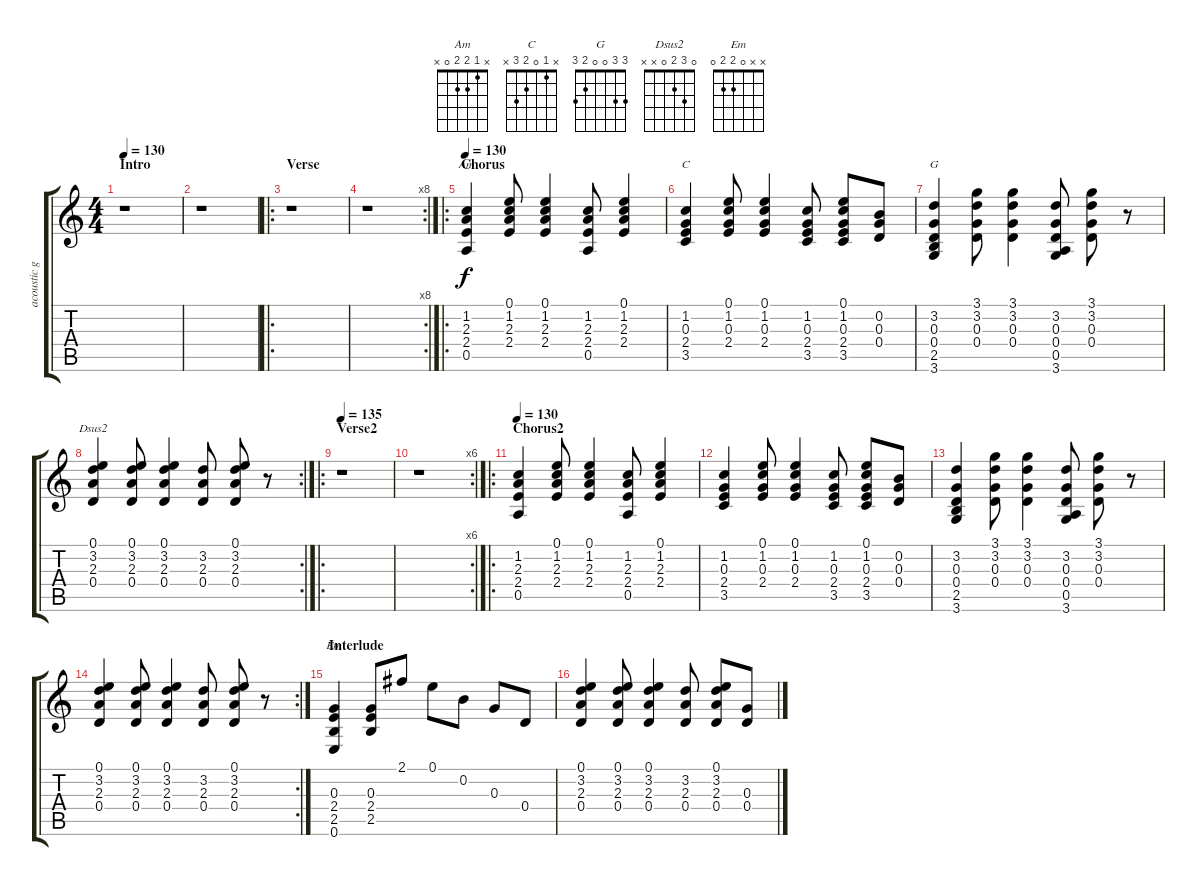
\track ("acoustic guitar" "acoustic g") {instrument acousticguitarnylon}
\staff {score tabs}
\tuning (E4 B3 G3 D3 A2 E2) {hide}
\chord ("Am" x 1 2 2 0 x)
\chord ("C" x 1 0 2 3 x)
\chord ("G" 3 3 0 0 2 3)
\chord ("Dsus2" 0 3 2 0 x x)
\chord ("Em" x x 0 2 2 0)
\ts (4 4)
\section ("" "Intro")
\tempo 130
\tempo 135
\tempo 130
\clef g2
\ks c
r.1{dy f instrument acousticguitarnylon} |
r.1 |
\ro
\section ("" "Verse")
r.1 |
\rc 8
r.1 |
\ro
\section ("" "Chorus")
\tempo 130
(1.2 2.3 2.4 0.5).4{ch "Am"} (0.1 1.2 2.3 2.4).8 (0.1 1.2 2.3 2.4).4 (1.2 2.3 2.4 0.5).8 (0.1 1.2 2.3 2.4).4 |
(1.2 0.3 2.4 3.5).4{ch "C"} (0.1 1.2 0.3 2.4).8 (0.1 1.2 0.3 2.4).4 (1.2 0.3 2.4 3.5).8 (0.1 1.2 0.3 2.4 3.5).8 (0.2 0.3 0.4).8 |
(3.2 0.3 0.4 2.5 3.6).4{ch "G"} (3.1 3.2 0.3 0.4).8 (3.1 3.2 0.3 0.4).4 (3.2 0.3 0.4 0.5 3.6).8 (3.1 3.2 0.3 0.4).8 r.8 |
\rc 2
(0.1 3.2 2.3 0.4).4{ch "Dsus2"} (0.1 3.2 2.3 0.4).8 (0.1 3.2 2.3 0.4).4 (3.2 2.3 0.4).8 (0.1 3.2 2.3 0.4).8 r.8 |
\ro
\section ("" "Verse2")
\tempo 135
r.1 |
\rc 6
r.1 |
\ro
\section ("" "Chorus2")
\tempo 130
(1.2 2.3 2.4 0.5).4 (0.1 1.2 2.3 2.4).8 (0.1 1.2 2.3 2.4).4 (1.2 2.3 2.4 0.5).8 (0.1 1.2 2.3 2.4).4 |
(1.2 0.3 2.4 3.5).4 (0.1 1.2 0.3 2.4).8 (0.1 1.2 0.3 2.4).4 (1.2 0.3 2.4 3.5).8 (0.1 1.2 0.3 2.4 3.5).8 (0.2 0.3 0.4).8 |
(3.2 0.3 0.4 2.5 3.6).4 (3.1 3.2 0.3 0.4).8 (3.1 3.2 0.3 0.4).4 (3.2 0.3 0.4 0.5 3.6).8 (3.1 3.2 0.3 0.4).8 r.8 |
\rc 2
(0.1 3.2 2.3 0.4).4 (0.1 3.2 2.3 0.4).8 (0.1 3.2 2.3 0.4).4 (3.2 2.3 0.4).8 (0.1 3.2 2.3 0.4).8 r.8 |
\section ("" "Interlude")
(0.3 2.4 2.5 0.6).4{ch "Em"} (0.3 2.4 2.5).8 2.1.8 0.1.8 0.2.8 0.3.8 0.4.8 |
(0.1 3.2 2.3 0.4).4 (0.1 3.2 2.3 0.4).8 (0.1 3.2 2.3 0.4).4 (3.2 2.3 0.4).8 (0.1 3.2 2.3 0.4).8 (0.3 0.4).8
